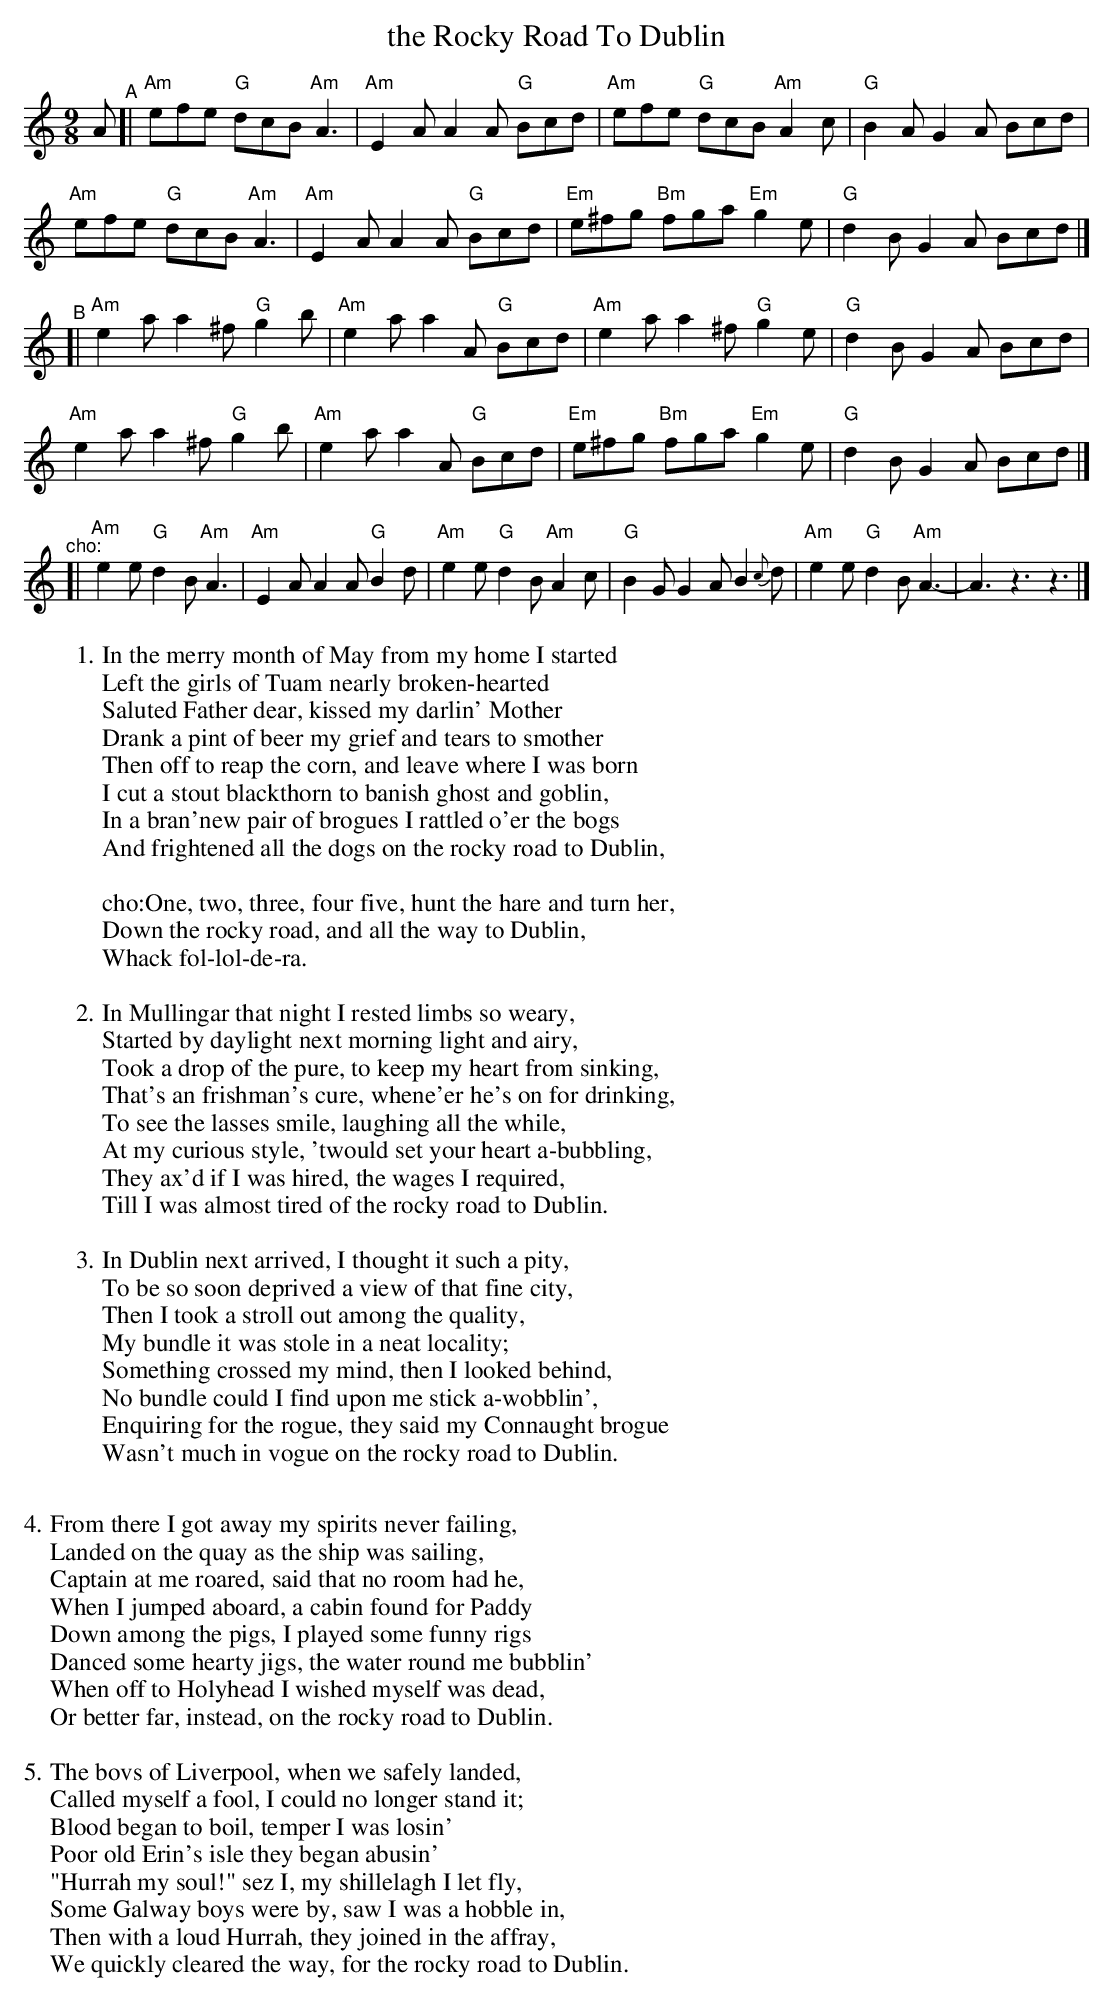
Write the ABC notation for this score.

X:1
T: the Rocky Road To Dublin
M: 9/8
K: Am
A "^A"[|\
"Am"efe "G"dcB "Am"A3 | "Am"E2A A2A "G"Bcd |\
"Am"efe "G"dcB "Am"A2c | "G"B2A G2A Bcd |
"Am"efe "G"dcB "Am"A3 | "Am"E2A A2A "G"Bcd |\
"Em"e^fg "Bm"fga "Em"g2e | "G"d2B G2A Bcd |]
"^B"[|\
"Am"e2a a2^f "G"g2b | "Am"e2a a2A "G"Bcd |\
"Am"e2a a2^f "G"g2e | "G"d2B G2A Bcd |
"Am"e2a a2^f "G"g2b | "Am"e2a a2A "G"Bcd |\
"Em"e^fg "Bm"fga "Em"g2e | "G"d2B G2A Bcd |]
"^cho:"[|\
"Am"e2e "G"d2B "Am"A3  | "Am"E2A A2A "G"B2d |\
"Am"e2e "G"d2B "Am"A2c | "G"B2G G2A B2{c}d |\
"Am"e2e "G"d2B "Am"A3- | A3 z3 z3 |]
W:1. In the merry month of May from my home I started
W:Left the girls of Tuam nearly broken-hearted
W:Saluted Father dear, kissed my darlin' Mother
W:Drank a pint of beer my grief and tears to smother
W:Then off to reap the corn, and leave where I was born
W:I cut a stout blackthorn to banish ghost and goblin,
W:In a bran'new pair of brogues I rattled o'er the bogs
W:And frightened all the dogs on the rocky road to Dublin,
W:
W:cho:One, two, three, four five, hunt the hare and turn her,
W:    Down the rocky road, and all the way to Dublin,
W:    Whack fol-lol-de-ra.
W:
W:2. In Mullingar that night I rested limbs so weary,
W:Started by daylight next morning light and airy,
W:Took a drop of the pure, to keep my heart from sinking,
W:That's an frishman's cure, whene'er he's on for drinking,
W:To see the lasses smile, laughing all the while,
W:At my curious style, 'twould set your heart a-bubbling,
W:They ax'd if I was hired, the wages I required,
W:Till I was almost tired of the rocky road to Dublin.
W:
W:3. In Dublin next arrived, I thought it such a pity,
W:To be so soon deprived a view of that fine city,
W:Then I took a stroll out among the quality,
W:My bundle it was stole in a neat locality;
W:Something crossed my mind, then I looked behind,
W:No bundle could I find upon me stick a-wobblin',
W:Enquiring for the rogue, they said my Connaught brogue
W:Wasn't much in vogue on the rocky road to Dublin.
W:
W:4. From there I got away my spirits never failing,
W:Landed on the quay as the ship was sailing,
W:Captain at me roared, said that no room had he,
W:When I jumped aboard, a cabin found for Paddy
W:Down among the pigs, I played some funny rigs
W:Danced some hearty jigs, the water round me bubblin'
W:When off to Holyhead I wished myself was dead,
W:Or better far, instead, on the rocky road to Dublin.
W:
W:5. The bovs of Liverpool, when we safely landed,
W:Called myself a fool, I could no longer stand it;
W:Blood began to boil, temper I was losin'
W:Poor old Erin's isle they began abusin'
W:"Hurrah my soul!" sez I, my shillelagh I let fly,
W:Some Galway boys were by, saw I was a hobble in,
W:Then with a loud Hurrah, they joined in the affray,
W:We quickly cleared the way, for the rocky road to Dublin.
